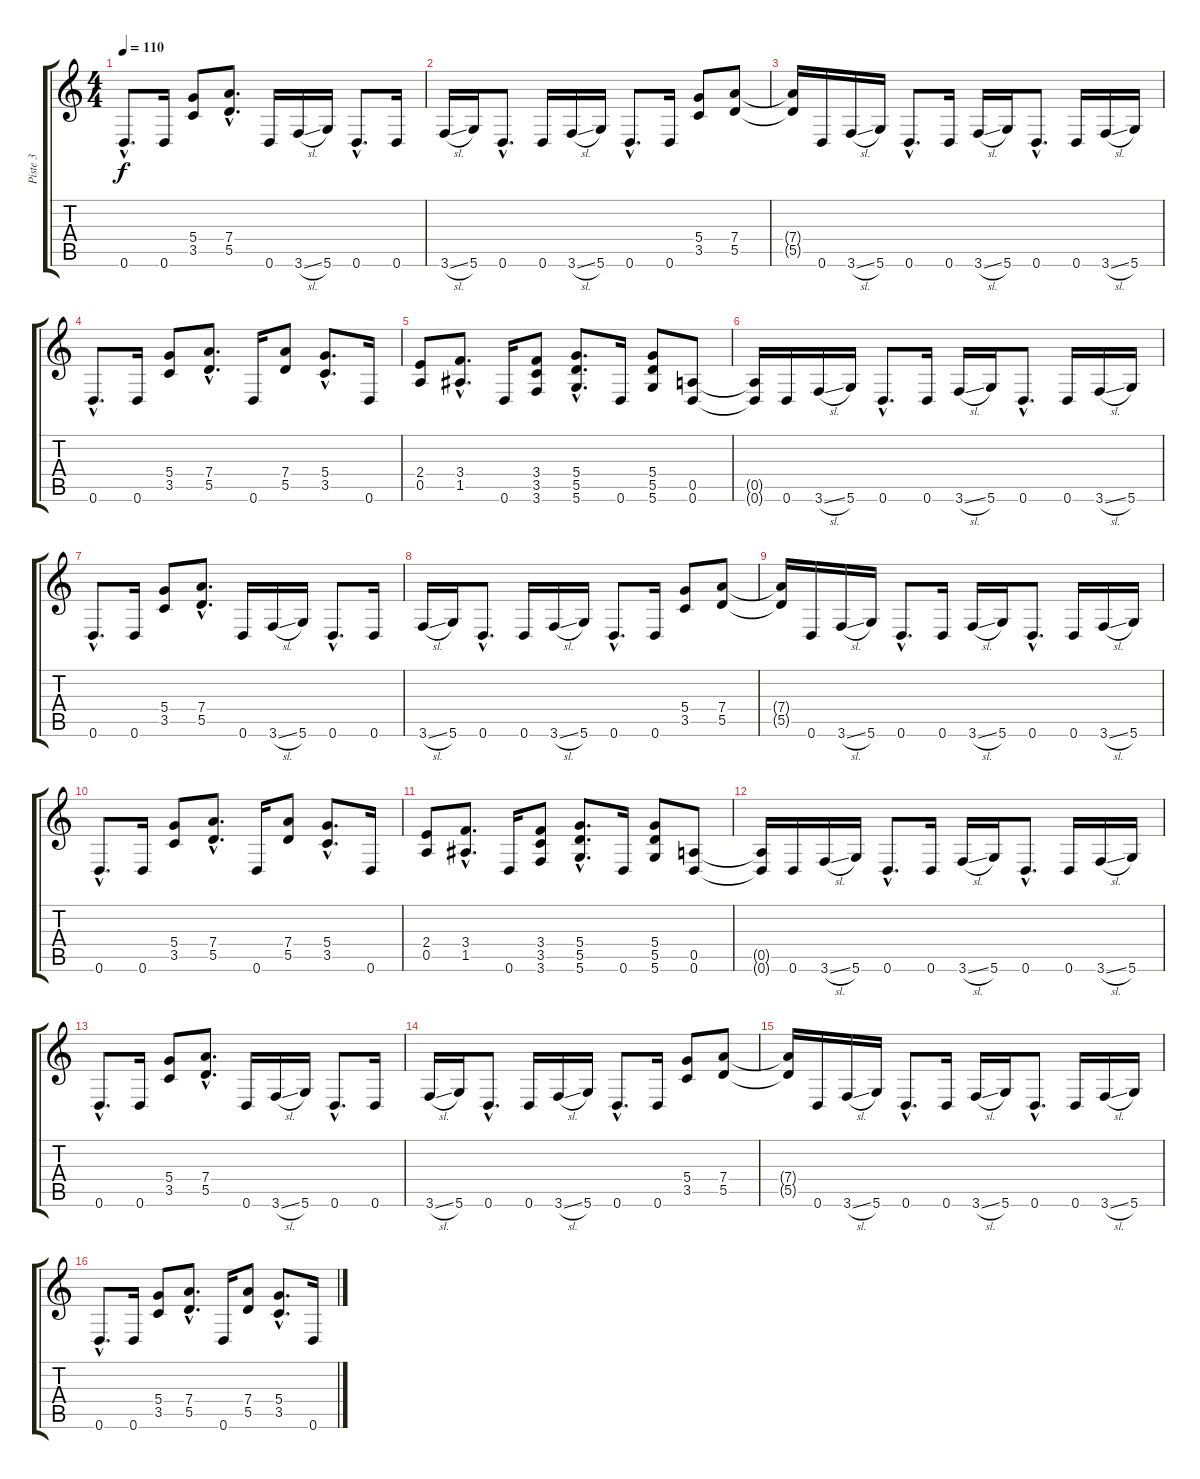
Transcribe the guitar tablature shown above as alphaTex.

\track ("Piste 3" "Piste 3") {instrument distortionguitar}
\staff {score tabs}
\tuning (E4 B3 G3 D3 A2 D2) {hide}
\ts (4 4)
\tempo 110
\clef g2
\ks c
0.6{hac}.8{d dy f} 0.6.16 (5.4 3.5).8 (7.4{hac} 5.5{hac}).8{d} 0.6.16 3.6{sl}.16 5.6.16 0.6{hac}.8{d} 0.6.16 |
3.6{sl}.16 5.6.16 0.6{hac}.8{d} 0.6.16 3.6{sl}.16 5.6.16 0.6{hac}.8{d} 0.6.16 (5.4 3.5).8 (7.4 5.5).8 |
(7.4{t} 5.5{t}).16 0.6.16 3.6{sl}.16 5.6.16 0.6{hac}.8{d} 0.6.16 3.6{sl}.16 5.6.16 0.6{hac}.8{d} 0.6.16 3.6{sl}.16 5.6.16 |
0.6{hac}.8{d} 0.6.16 (5.4 3.5).8 (7.4{hac} 5.5{hac}).8{d} 0.6.16 (7.4 5.5).8 (5.4{hac} 3.5{hac}).8{d} 0.6.16 |
(2.4 0.5).8 (3.4{hac} 1.5{hac}).8{d} 0.6.16 (3.4 3.5 3.6).8 (5.4{hac} 5.5{hac} 5.6{hac}).8{d} 0.6.16 (5.4 5.5 5.6).8 (0.5 0.6).8 |
(0.5{t} 0.6{t}).16 0.6.16 3.6{sl}.16 5.6.16 0.6{hac}.8{d} 0.6.16 3.6{sl}.16 5.6.16 0.6{hac}.8{d} 0.6.16 3.6{sl}.16 5.6.16 |
0.6{hac}.8{d} 0.6.16 (5.4 3.5).8 (7.4{hac} 5.5{hac}).8{d} 0.6.16 3.6{sl}.16 5.6.16 0.6{hac}.8{d} 0.6.16 |
3.6{sl}.16 5.6.16 0.6{hac}.8{d} 0.6.16 3.6{sl}.16 5.6.16 0.6{hac}.8{d} 0.6.16 (5.4 3.5).8 (7.4 5.5).8 |
(7.4{t} 5.5{t}).16 0.6.16 3.6{sl}.16 5.6.16 0.6{hac}.8{d} 0.6.16 3.6{sl}.16 5.6.16 0.6{hac}.8{d} 0.6.16 3.6{sl}.16 5.6.16 |
0.6{hac}.8{d} 0.6.16 (5.4 3.5).8 (7.4{hac} 5.5{hac}).8{d} 0.6.16 (7.4 5.5).8 (5.4{hac} 3.5{hac}).8{d} 0.6.16 |
(2.4 0.5).8 (3.4{hac} 1.5{hac}).8{d} 0.6.16 (3.4 3.5 3.6).8 (5.4{hac} 5.5{hac} 5.6{hac}).8{d} 0.6.16 (5.4 5.5 5.6).8 (0.5 0.6).8 |
(0.5{t} 0.6{t}).16 0.6.16 3.6{sl}.16 5.6.16 0.6{hac}.8{d} 0.6.16 3.6{sl}.16 5.6.16 0.6{hac}.8{d} 0.6.16 3.6{sl}.16 5.6.16 |
0.6{hac}.8{d} 0.6.16 (5.4 3.5).8 (7.4{hac} 5.5{hac}).8{d} 0.6.16 3.6{sl}.16 5.6.16 0.6{hac}.8{d} 0.6.16 |
3.6{sl}.16 5.6.16 0.6{hac}.8{d} 0.6.16 3.6{sl}.16 5.6.16 0.6{hac}.8{d} 0.6.16 (5.4 3.5).8 (7.4 5.5).8 |
(7.4{t} 5.5{t}).16 0.6.16 3.6{sl}.16 5.6.16 0.6{hac}.8{d} 0.6.16 3.6{sl}.16 5.6.16 0.6{hac}.8{d} 0.6.16 3.6{sl}.16 5.6.16 |
0.6{hac}.8{d} 0.6.16 (5.4 3.5).8 (7.4{hac} 5.5{hac}).8{d} 0.6.16 (7.4 5.5).8 (5.4{hac} 3.5{hac}).8{d} 0.6.16
